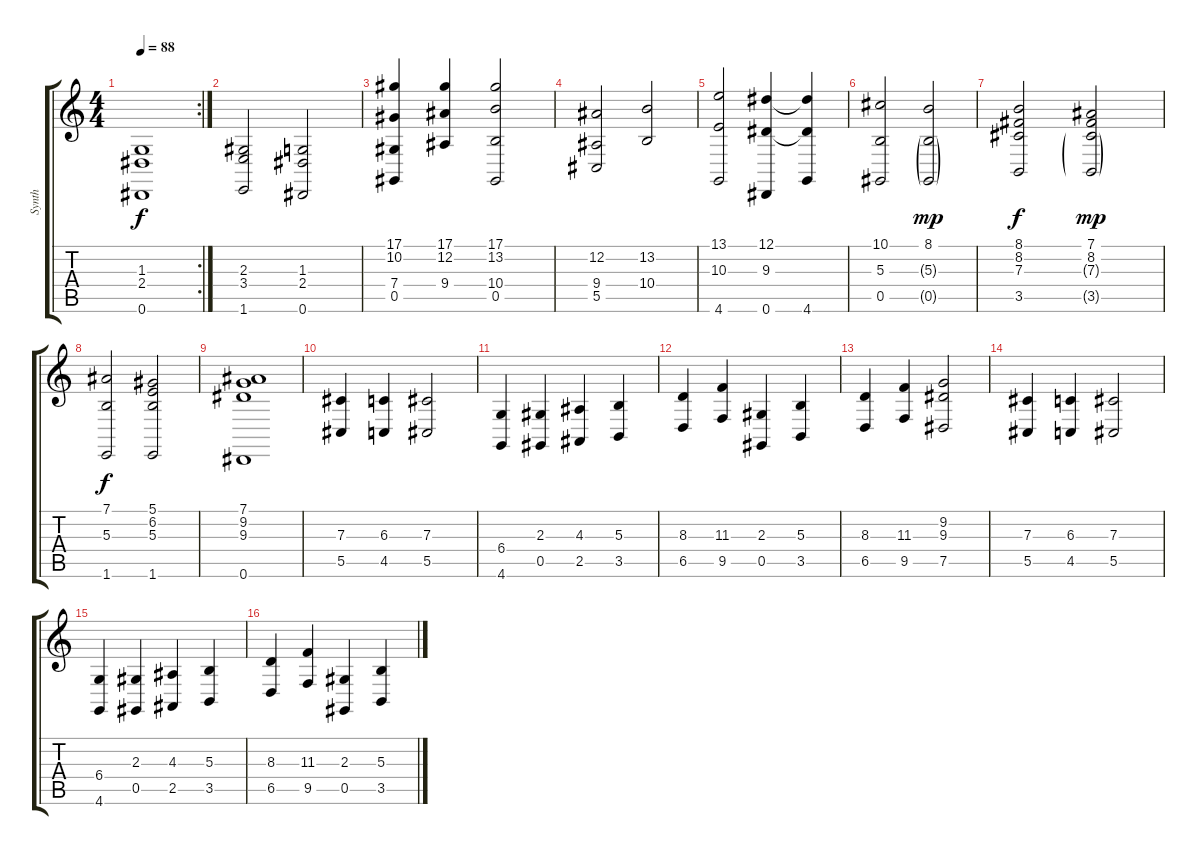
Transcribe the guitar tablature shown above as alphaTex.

\track ("Synth" "Synth") {instrument synthstrings1}
\staff {score tabs}
\tuning (Eb4 Bb3 Gb3 Db3 Ab2 Eb2) {hide}
\rc 2
\ts (4 4)
\tempo 88
\clef g2
\ks c
(1.3 2.4 0.6).1{dy f} |
(2.3 3.4 1.6).2 (1.3 2.4 0.6).2 |
(17.1 10.2 7.4 0.5).4 (17.1 12.2 9.4).4 (17.1 13.2 10.4 0.5).2 |
(12.2 9.4 5.5).2 (13.2 10.4).2 |
(13.1 10.3 4.6).2 (12.1 9.3 0.6).4 (12.1{t} 9.3{t} 4.6).4 |
(10.1 5.3 0.5).2 (8.1 5.3{g} 0.5{g}).2{dy mp} |
(8.1 8.2 7.3 3.5).2{dy f} (7.1 8.2 7.3{g} 3.5{g}).2{dy mp} |
(7.1 5.3 1.6).2{dy f} (5.1 6.2 5.3 1.6).2 |
(7.1 9.2 9.3 0.6).1 |
(7.3 5.5).4 (6.3 4.5).4 (7.3 5.5).2 |
(6.4 4.6).4 (2.3 0.5).4 (4.3 2.5).4 (5.3 3.5).4 |
(8.3 6.5).4 (11.3 9.5).4 (2.3 0.5).4 (5.3 3.5).4 |
(8.3 6.5).4 (11.3 9.5).4 (9.2 9.3 7.5).2 |
(7.3 5.5).4 (6.3 4.5).4 (7.3 5.5).2 |
(6.4 4.6).4 (2.3 0.5).4 (4.3 2.5).4 (5.3 3.5).4 |
(8.3 6.5).4 (11.3 9.5).4 (2.3 0.5).4 (5.3 3.5).4
